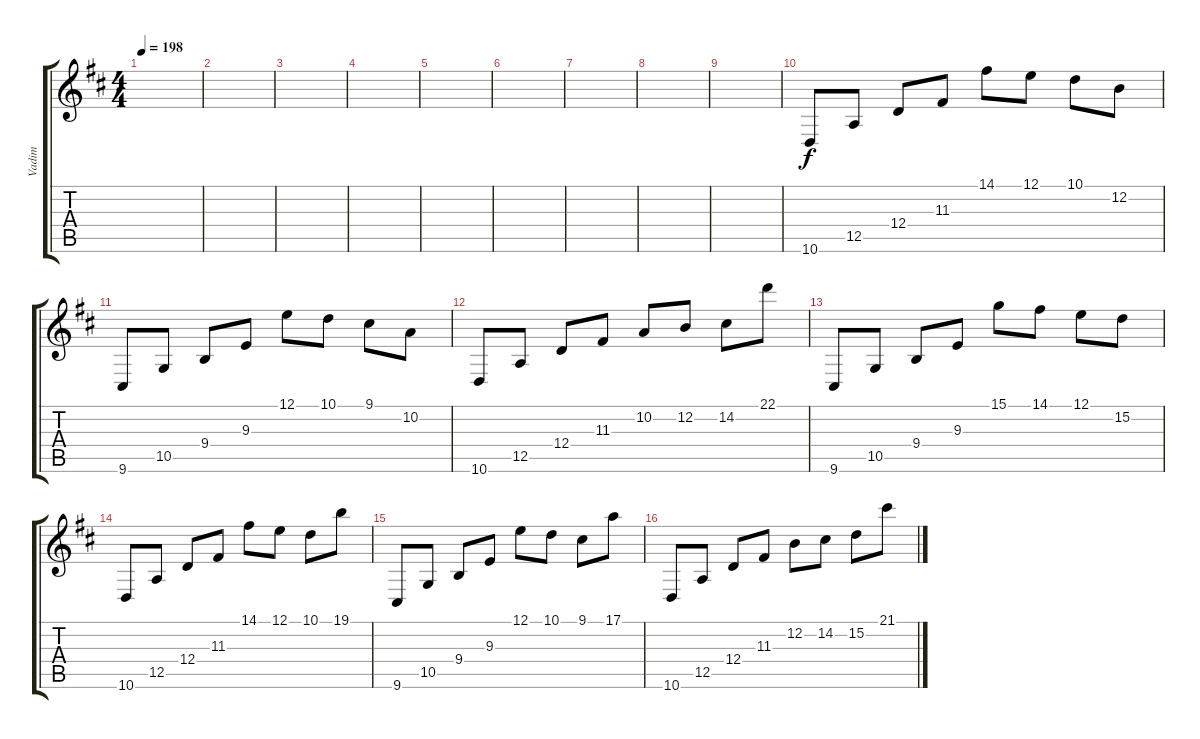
\track ("Vadim" "Vadim") {instrument acousticgrandpiano}
\staff {score tabs}
\tuning (E4 B3 G3 D3 A2 E2) {hide}
\ts (4 4)
\tempo 198
\clef g2
\ks bminor
|
|
|
|
|
|
|
|
|
10.6.8 12.5.8 12.4.8 11.3.8 14.1.8 12.1.8 10.1.8 12.2.8 |
9.6.8 10.5.8 9.4.8 9.3.8 12.1.8 10.1.8 9.1.8 10.2.8 |
10.6.8 12.5.8 12.4.8 11.3.8 10.2.8 12.2.8 14.2.8 22.1.8 |
9.6.8 10.5.8 9.4.8 9.3.8 15.1.8 14.1.8 12.1.8 15.2.8 |
10.6.8 12.5.8 12.4.8 11.3.8 14.1.8 12.1.8 10.1.8 19.1.8 |
9.6.8 10.5.8 9.4.8 9.3.8 12.1.8 10.1.8 9.1.8 17.1.8 |
10.6.8 12.5.8 12.4.8 11.3.8 12.2.8 14.2.8 15.2.8 21.1.8
